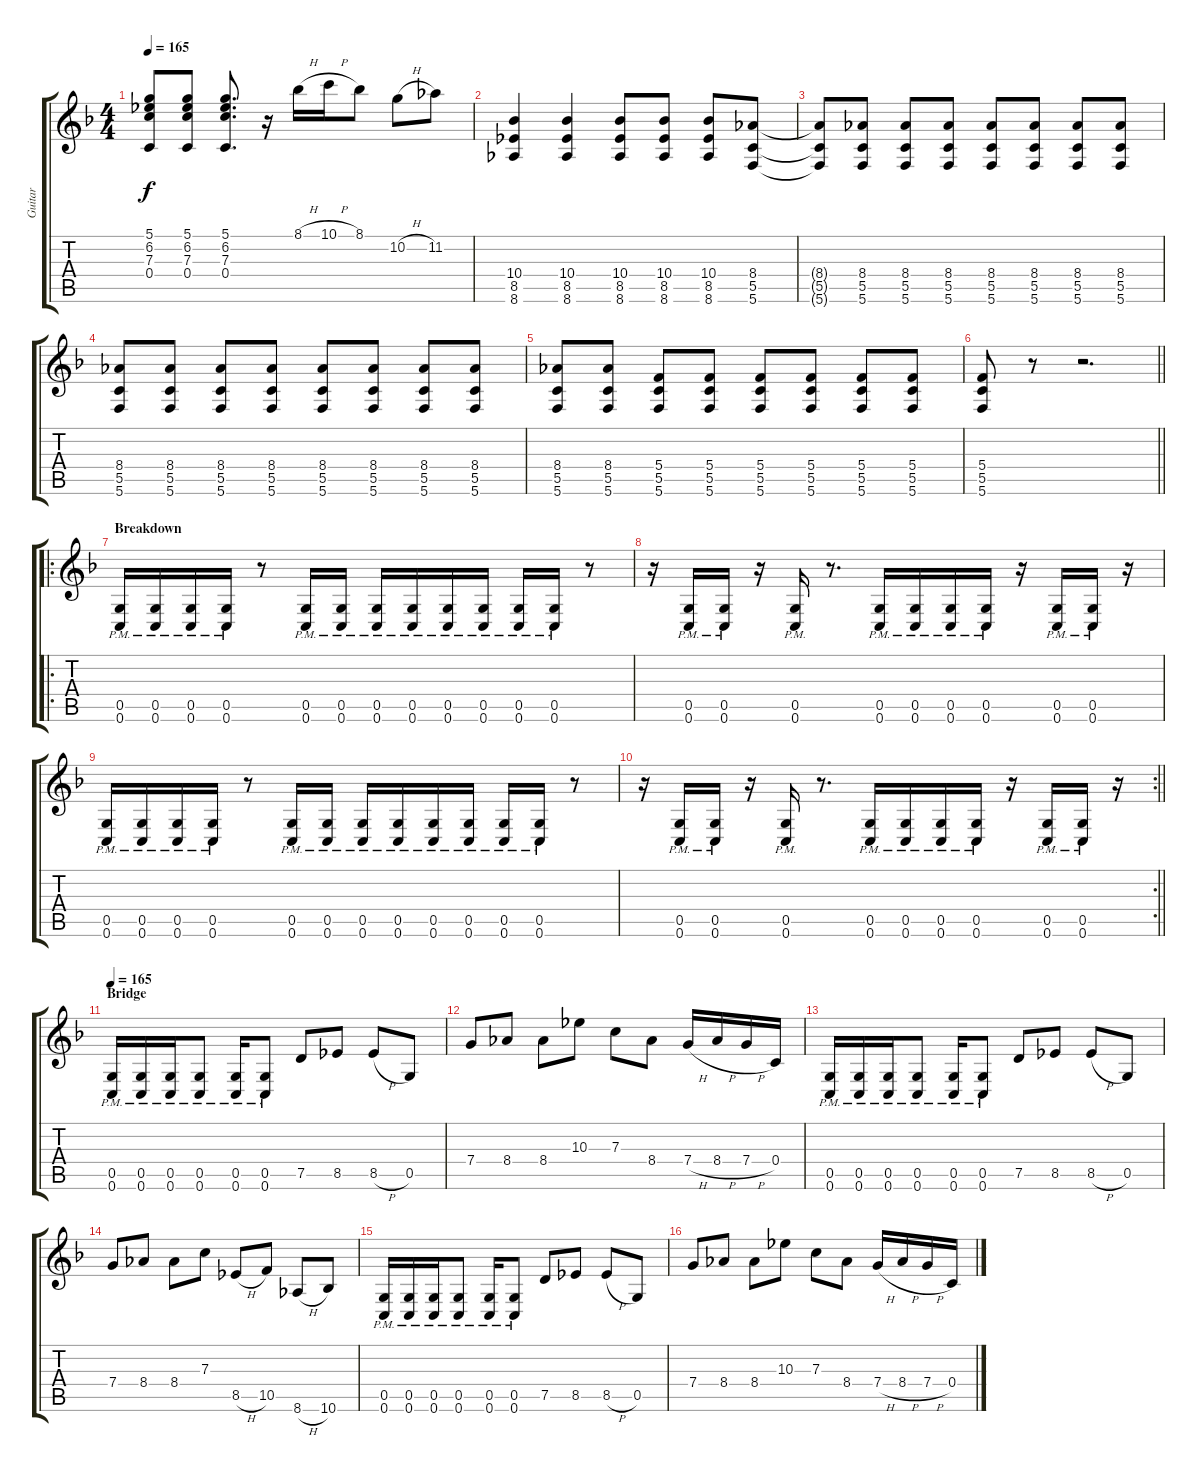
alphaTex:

\track ("Guitar" "Guitar") {instrument distortionguitar}
\staff {score tabs}
\tuning (D4 A3 F3 C3 G2 C2) {hide}
\ts (4 4)
\tempo 165
\clef g2
\ks f
(5.1{t} 6.2{t} 7.3{t} 0.4{t}).8{dy f} (5.1 6.2 7.3 0.4).8 (5.1 6.2 7.3 0.4).8{d} r.16 8.1{h}.16 10.1{h}.16 8.1.8 10.2{h}.8 11.2.8 |
(10.4 8.5 8.6).4 (10.4 8.5 8.6).4 (10.4 8.5 8.6).8 (10.4 8.5 8.6).8 (10.4 8.5 8.6).8 (8.4 5.5 5.6).8 |
(8.4{t} 5.5{t} 5.6{t}).8 (8.4 5.5 5.6).8 (8.4 5.5 5.6).8 (8.4 5.5 5.6).8 (8.4 5.5 5.6).8 (8.4 5.5 5.6).8 (8.4 5.5 5.6).8 (8.4 5.5 5.6).8 |
(8.4 5.5 5.6).8 (8.4 5.5 5.6).8 (8.4 5.5 5.6).8 (8.4 5.5 5.6).8 (8.4 5.5 5.6).8 (8.4 5.5 5.6).8 (8.4 5.5 5.6).8 (8.4 5.5 5.6).8 |
(8.4 5.5 5.6).8 (8.4 5.5 5.6).8 (5.4 5.5 5.6).8 (5.4 5.5 5.6).8 (5.4 5.5 5.6).8 (5.4 5.5 5.6).8 (5.4 5.5 5.6).8 (5.4 5.5 5.6).8 |
\barLineRight lightlight
(5.4 5.5 5.6).8 r.8 r.2{d} |
\ro
\section ("" "Breakdown")
(0.5{pm} 0.6{pm}).16 (0.5{pm} 0.6{pm}).16 (0.5{pm} 0.6{pm}).16 (0.5{pm} 0.6{pm}).16 r.8 (0.5{pm} 0.6{pm}).16 (0.5{pm} 0.6{pm}).16 (0.5{pm} 0.6{pm}).16 (0.5{pm} 0.6{pm}).16 (0.5{pm} 0.6{pm}).16 (0.5{pm} 0.6{pm}).16 (0.5{pm} 0.6{pm}).16 (0.5{pm} 0.6{pm}).16 r.8 |
r.16 (0.5{pm} 0.6{pm}).16 (0.5{pm} 0.6{pm}).16 r.16 (0.5{pm} 0.6{pm}).16 r.8{d} (0.5{pm} 0.6{pm}).16 (0.5{pm} 0.6{pm}).16 (0.5{pm} 0.6{pm}).16 (0.5{pm} 0.6{pm}).16 r.16 (0.5{pm} 0.6{pm}).16 (0.5{pm} 0.6{pm}).16 r.16 |
(0.5{pm} 0.6{pm}).16 (0.5{pm} 0.6{pm}).16 (0.5{pm} 0.6{pm}).16 (0.5{pm} 0.6{pm}).16 r.8 (0.5{pm} 0.6{pm}).16 (0.5{pm} 0.6{pm}).16 (0.5{pm} 0.6{pm}).16 (0.5{pm} 0.6{pm}).16 (0.5{pm} 0.6{pm}).16 (0.5{pm} 0.6{pm}).16 (0.5{pm} 0.6{pm}).16 (0.5{pm} 0.6{pm}).16 r.8 |
\rc 2
\barLineRight lightlight
r.16 (0.5{pm} 0.6{pm}).16 (0.5{pm} 0.6{pm}).16 r.16 (0.5{pm} 0.6{pm}).16 r.8{d} (0.5{pm} 0.6{pm}).16 (0.5{pm} 0.6{pm}).16 (0.5{pm} 0.6{pm}).16 (0.5{pm} 0.6{pm}).16 r.16 (0.5{pm} 0.6{pm}).16 (0.5{pm} 0.6{pm}).16 r.16 |
\section ("" "Bridge")
\tempo 165
(0.5{pm} 0.6{pm}).16 (0.5{pm} 0.6{pm}).16 (0.5{pm} 0.6{pm}).16 (0.5{pm} 0.6{pm}).8 (0.5{pm} 0.6{pm}).16 (0.5{pm} 0.6{pm}).8 7.5.8 8.5.8 8.5{h}.8 0.5.8 |
7.4.8 8.4.8 8.4.8 10.3.8 7.3.8 8.4.8 7.4{h}.16 8.4{h}.16 7.4{h}.16 0.4.16 |
(0.5{pm} 0.6{pm}).16 (0.5{pm} 0.6{pm}).16 (0.5{pm} 0.6{pm}).16 (0.5{pm} 0.6{pm}).8 (0.5{pm} 0.6{pm}).16 (0.5{pm} 0.6{pm}).8 7.5.8 8.5.8 8.5{h}.8 0.5.8 |
7.4.8 8.4.8 8.4.8 7.3.8 8.5{h}.8 10.5.8 8.6{h}.8 10.6.8 |
(0.5{pm} 0.6{pm}).16 (0.5{pm} 0.6{pm}).16 (0.5{pm} 0.6{pm}).16 (0.5{pm} 0.6{pm}).8 (0.5{pm} 0.6{pm}).16 (0.5{pm} 0.6{pm}).8 7.5.8 8.5.8 8.5{h}.8 0.5.8 |
7.4.8 8.4.8 8.4.8 10.3.8 7.3.8 8.4.8 7.4{h}.16 8.4{h}.16 7.4{h}.16 0.4.16
